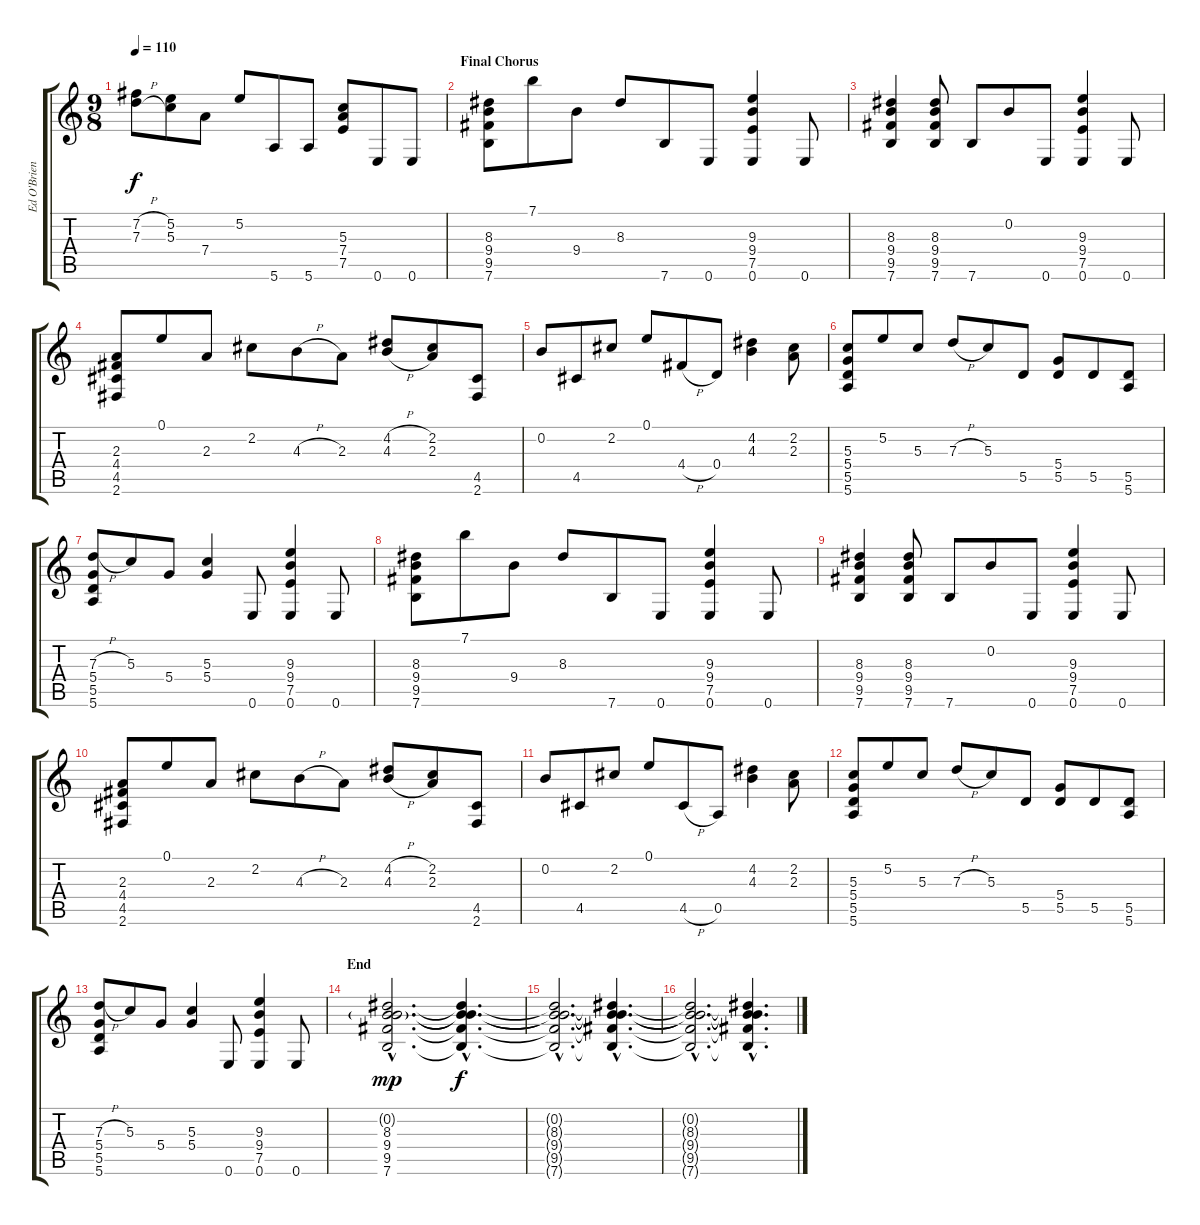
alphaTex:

\track ("Ed O'Brien - Guitar" "Ed O'Brien") {instrument electricguitarjazz}
\staff {score tabs}
\tuning (E4 B3 G3 D3 A2 E2) {hide}
\ts (9 8)
\tempo 110
\clef g2
\ks c
(7.2{h} 7.3{h}).8{dy f} (5.2 5.3).8 7.4.8 5.2.8 5.6.8 5.6.8 (5.3 7.4 7.5).8 0.6.8 0.6.8 |
\section ("" "Final Chorus")
(8.3 9.4 9.5 7.6).8 7.1.8 9.4.8 8.3.8 7.6.8 0.6.8 (9.3 9.4 7.5 0.6).4 0.6.8 |
(8.3 9.4 9.5 7.6).4 (8.3 9.4 9.5 7.6).8 7.6.8 0.2.8 0.6.8 (9.3 9.4 7.5 0.6).4 0.6.8 |
(2.3 4.4 4.5 2.6).8 0.1.8 2.3.8 2.2.8 4.3{h}.8 2.3.8 (4.2{h} 4.3{h}).8 (2.2 2.3).8 (4.5 2.6).8 |
0.2.8 4.5.8 2.2.8 0.1.8 4.4{h}.8 0.4.8 (4.2 4.3).4 (2.2 2.3).8 |
(5.3 5.4 5.5 5.6).8 5.2.8 5.3.8 7.3{h}.8 5.3.8 5.5.8 (5.4 5.5).8 5.5.8 (5.5 5.6).8 |
(7.3{h} 5.4 5.5 5.6).8 5.3.8 5.4.8 (5.3 5.4).4 0.6.8 (9.3 9.4 7.5 0.6).4 0.6.8 |
(8.3 9.4 9.5 7.6).8 7.1.8 9.4.8 8.3.8 7.6.8 0.6.8 (9.3 9.4 7.5 0.6).4 0.6.8 |
(8.3 9.4 9.5 7.6).4 (8.3 9.4 9.5 7.6).8 7.6.8 0.2.8 0.6.8 (9.3 9.4 7.5 0.6).4 0.6.8 |
(2.3 4.4 4.5 2.6).8 0.1.8 2.3.8 2.2.8 4.3{h}.8 2.3.8 (4.2{h} 4.3{h}).8 (2.2 2.3).8 (4.5 2.6).8 |
0.2.8 4.5.8 2.2.8 0.1.8 4.5{h}.8 0.5.8 (4.2 4.3).4 (2.2 2.3).8 |
(5.3 5.4 5.5 5.6).8 5.2.8 5.3.8 7.3{h}.8 5.3.8 5.5.8 (5.4 5.5).8 5.5.8 (5.5 5.6).8 |
(7.3{h} 5.4 5.5 5.6).8 5.3.8 5.4.8 (5.3 5.4).4 0.6.8 (9.3 9.4 7.5 0.6).4 0.6.8 |
\section ("" "End")
(0.2{g hac} 8.3{hac} 9.4{hac} 9.5{hac} 7.6{hac}).2{d dy mp} (0.2{hac t} 8.3{hac t} 9.4{hac t} 9.5{hac t} 7.6{hac t}).4{d dy f} |
(0.2{hac t} 8.3{hac t} 9.4{hac t} 9.5{hac t} 7.6{hac t}).2{d} (0.2{hac t} 8.3{hac t} 9.4{hac t} 9.5{hac t} 7.6{hac t}).4{d} |
(0.2{hac t} 8.3{hac t} 9.4{hac t} 9.5{hac t} 7.6{hac t}).2{d} (0.2{hac t} 8.3{hac t} 9.4{hac t} 9.5{hac t} 7.6{hac t}).4{d}
